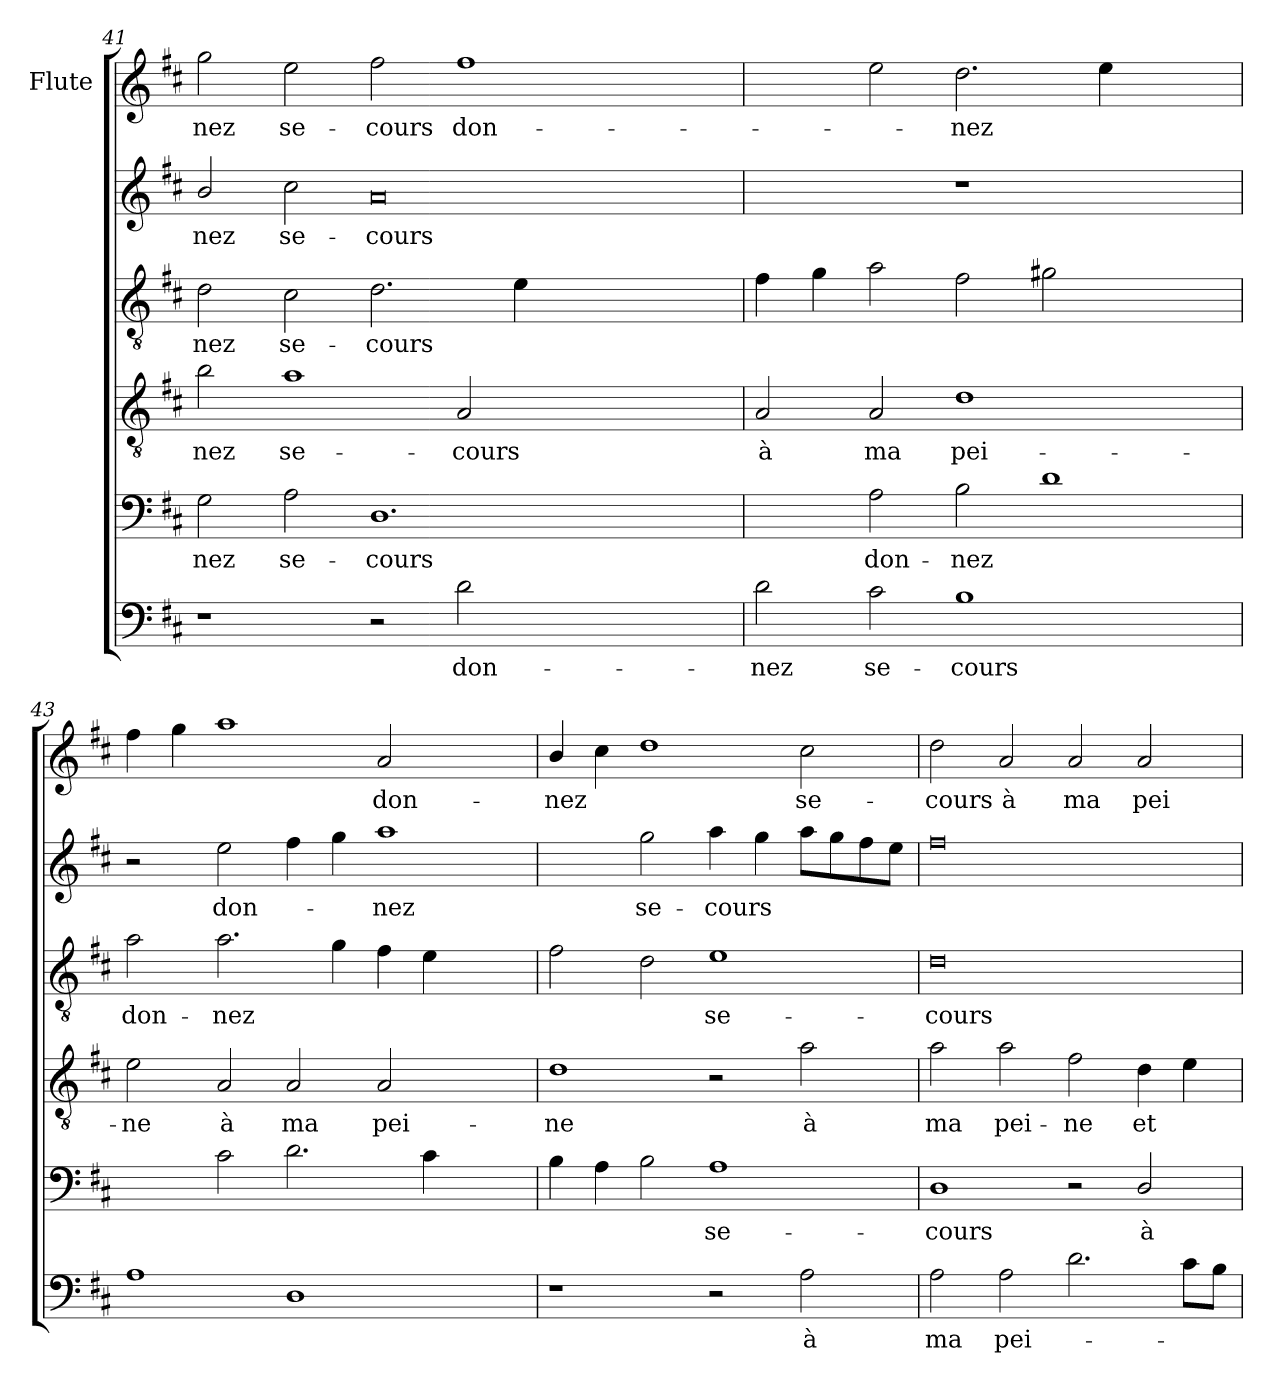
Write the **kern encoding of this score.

**kern	**text	**kern	**text	**kern	**text	**kern	**text	**kern	**text	**kern	**text
*part6	*part6	*part5	*part5	*part4	*part4	*part3	*part3	*part2	*part2	*part1	*part1
*staff6	*staff6	*staff5	*staff5	*staff4	*staff4	*staff3	*staff3	*staff2	*staff2	*staff1	*staff1
*	*	*	*	*	*	*	*	*	*	*I"Flute	*
!!LO:PB:g=z
*clefF4	*	*clefF4	*	*clefGv2	*	*clefGv2	*	*clefG2	*	*clefG2	*
*ITrd1c2	*	*ITrd1c2	*	*ITrd1c2	*	*ITrd1c2	*	*ITrd1c2	*	*ITrd1c2	*
*k[]	*	*k[]	*	*k[]	*	*k[]	*	*k[]	*	*k[]	*
*C:	*	*C:	*	*C:	*	*C:	*	*C:	*	*C:	*
=41	=41	=41	=41	=41	=41	=41	=41	=41	=41	=41	=41
!	!	!	!LO:LY:b	!	!LO:LY:b	!	!LO:LY:b	!	!LO:LY:b	!	!LO:LY:b
1r	.	2F\	-nez	2a\	-nez	2c\	-nez	2a/	-nez	2ff\	-nez
!	!	!	!LO:LY:b	!	!LO:LY:b	!	!LO:LY:b	!	!LO:LY:b	!	!LO:LY:b
.	.	2G\	se-	1g	se-	2B\	se-	2b\	se-	2dd\	se-
!	!	!	!LO:LY:b	!	!	!	!LO:LY:b	!	!LO:LY:b	!	!LO:LY:b
2r	.	1.C	-cours	.	.	2.c\	-cours	0g	-cours	2ee\	-cours
!	!LO:LY:b	!	!	!	!LO:LY:b	!	!	!	!	!	!LO:LY:b
2c\	don-	.	.	2G/	-cours	.	.	.	.	1ee	don-
.	.	.	.	.	.	4d\	.	.	.	.	.
1ryy	.	.	.	1ryy	.	1ryy	.	.	.	.	.
.	.	2ryy	.	.	.	.	.	.	.	2ryy	.
=42	=42	=42	=42	=42	=42	=42	=42	=42	=42	=42	=42
!	!LO:LY:b	!	!	!	!LO:LY:b	!	!	!	!	!	!
2c\	-nez	2C/yy	.	2G/	à	4e\	.	1gyy	.	2ee\yy	.
.	.	.	.	.	.	4f\	.	.	.	.	.
!	!LO:LY:b	!	!LO:LY:b	!	!LO:LY:b	!	!	!	!	!	!
2B\	se-	2G\	don-	2G/	ma	2g\	.	.	.	2dd\	.
!	!LO:LY:b	!	!LO:LY:b	!	!LO:LY:b	!	!	!	!	!	!LO:LY:b
1A	-cours	2A\	-nez	1c	pei-	2e\	.	1r	.	2.cc\	-nez
.	.	1c	.	.	.	2f#X\	.	.	.	.	.
.	.	.	.	.	.	.	.	.	.	4dd\	.
2ryy	.	.	.	2ryy	.	2ryy	.	2ryy	.	2ryy	.
=43	=43	=43	=43	=43	=43	=43	=43	=43	=43	=43	=43
!	!	!	!	!	!LO:LY:b	!	!LO:LY:b	!	!	!	!
1G	.	2c\yy	.	2d\	-ne	2g\	don-	2r	.	4ee\	.
.	.	.	.	.	.	.	.	.	.	4ff\	.
!	!	!	!	!	!LO:LY:b	!	!LO:LY:b	!	!LO:LY:b	!	!
.	.	2B\	.	2G/	à	2.g\	-nez	2dd\	don-	1gg	.
!	!	!	!	!	!LO:LY:b	!	!	!	!	!	!
1C	.	2.c\	.	2G/	ma	.	.	4ee\	.	.	.
.	.	.	.	.	.	4f\	.	4ff\	.	.	.
!	!	!	!	!	!LO:LY:b	!	!	!	!LO:LY:b	!	!LO:LY:b
.	.	.	.	2G/	pei-	4e\	.	1gg	-nez	2g/	don-
.	.	4B\	.	.	.	4d\	.	.	.	.	.
2ryy	.	2ryy	.	2ryy	.	2ryy	.	.	.	2ryy	.
=44	=44	=44	=44	=44	=44	=44	=44	=44	=44	=44	=44
!	!	!	!	!	!LO:LY:b	!	!	!	!	!	!LO:LY:b
1r	.	4A\	.	1c	-ne	2e\	.	2gg\yy	.	4a/	-nez
.	.	4G\	.	.	.	.	.	.	.	4b\	.
!	!	!	!	!	!	!	!	!	!LO:LY:b	!	!
.	.	2A\	.	.	.	2c\	.	2ff\	se-	1cc	.
!	!	!	!LO:LY:b	!	!	!	!LO:LY:b	!	!LO:LY:b	!	!
2r	.	1G	se-	2r	.	1d	se-	4gg\	-cours	.	.
.	.	.	.	.	.	.	.	4ff\	.	.	.
!	!LO:LY:b	!	!	!	!LO:LY:b	!	!	!	!	!	!LO:LY:b
2G\	à	.	.	2g\	à	.	.	8gg\L	.	2b\	se-
.	.	.	.	.	.	.	.	8ff\	.	.	.
.	.	.	.	.	.	.	.	8ee\	.	.	.
.	.	.	.	.	.	.	.	8dd\J	.	.	.
!!LO:LB:g=z
=45	=45	=45	=45	=45	=45	=45	=45	=45	=45	=45	=45
!	!LO:LY:b	!	!LO:LY:b	!	!LO:LY:b	!	!LO:LY:b	!	!	!	!LO:LY:b
2G\	ma	1C	-cours	2g\	ma	0c	-cours	0ee	.	2cc\	-cours
!	!LO:LY:b	!	!	!	!LO:LY:b	!	!	!	!	!	!LO:LY:b
2G\	pei-	.	.	2g\	pei-	.	.	.	.	2g/	à
!	!	!	!	!	!LO:LY:b	!	!	!	!	!	!LO:LY:b
2.c\	.	2r	.	2e\	-ne	.	.	.	.	2g/	ma
!	!	!	!LO:LY:b	!	!LO:LY:b	!	!	!	!	!	!LO:LY:b
.	.	2C/	à	4c\	et	.	.	.	.	2g/	pei-
8B\L	.	.	.	4d\	.	.	.	.	.	.	.
8A\J	.	.	.	.	.	.	.	.	.	.	.
=	=	=	=	=	=	=	=	=	=	=	=
*-	*-	*-	*-	*-	*-	*-	*-	*-	*-	*-	*-
